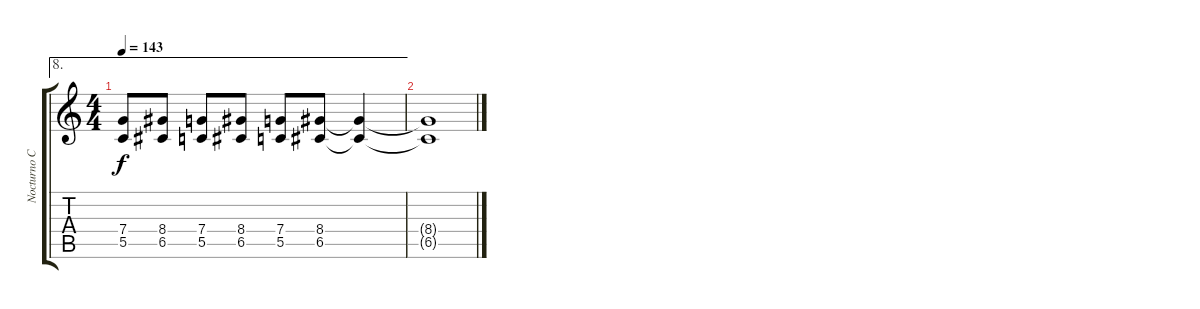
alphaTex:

\track ("Nocturno Culto" "Nocturno C") {instrument distortionguitar}
\staff {score tabs}
\tuning (D4 A3 F3 C3 G2 D2) {hide}
\ae 8
\ts (4 4)
\tempo 143
\clef g2
\ks c
(7.4 5.5).8{dy f} (8.4 6.5).8 (7.4 5.5).8 (8.4 6.5).8 (7.4 5.5).8 (8.4 6.5).8 (8.4{t} 6.5{t}).4 |
(8.4{t} 6.5{t}).1
